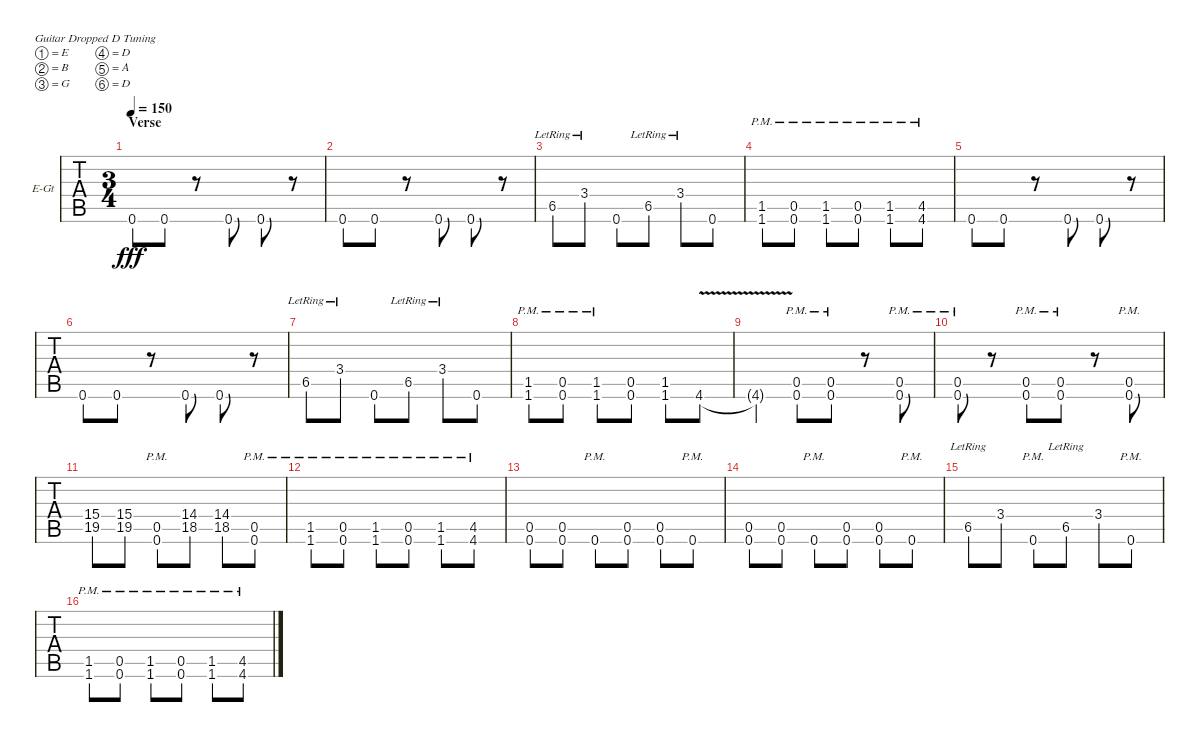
\defaultSystemsLayout 4
\bracketExtendMode groupsimilarinstruments
\firstSystemTrackNameOrientation horizontal
\otherSystemsTrackNameOrientation horizontal
\track ("Mark Morton" "E-Gt") {instrument distortionguitar}
\staff {tabs}
\tuning (E4 B3 G3 D3 A2 D2)
\ts (3 4)
\section ("" "Verse")
\tempo 150
\clef g2
\ks c
0.6.8{dy fff} 0.6.8 r.8 0.6.8 0.6.8 r.8 |
0.6.8 0.6.8 r.8 0.6.8 0.6.8 r.8 |
6.5{lr}.8 3.4{lr}.8 0.6.8 6.5{lr}.8 3.4{lr}.8 0.6.8 |
(1.6{pm} 1.5{pm}).8 (0.6{pm} 0.5{pm}).8 (1.6{pm} 1.5{pm}).8 (0.6{pm} 0.5{pm}).8 (1.6{pm} 1.5{pm}).8 (4.6{pm} 4.5{pm}).8 |
0.6.8 0.6.8 r.8 0.6.8 0.6.8 r.8 |
0.6.8 0.6.8 r.8 0.6.8 0.6.8 r.8 |
6.5{lr}.8 3.4{lr}.8 0.6.8 6.5{lr}.8 3.4{lr}.8 0.6.8 |
(1.6{pm} 1.5{pm}).8 (0.6{pm} 0.5{pm}).8 (1.6{pm} 1.5{pm}).8 (0.6 0.5).8 (1.6 1.5).8 4.6{v}.8 |
4.6{v t}.4 (0.6{pm} 0.5{pm}).8 (0.6{pm} 0.5{pm}).8 r.8 (0.6{pm} 0.5{pm}).8 |
(0.6{pm} 0.5{pm}).8 r.8 (0.6{pm} 0.5{pm}).8 (0.6{pm} 0.5{pm}).8 r.8 (0.6{pm} 0.5{pm}).8 |
(19.5 15.4).8 (15.4 19.5).8 (0.6{pm} 0.5{pm}).8 (18.5 14.4).8 (14.4 18.5).8 (0.6{pm} 0.5{pm}).8 |
(1.6{pm} 1.5{pm}).8 (0.6{pm} 0.5{pm}).8 (1.6{pm} 1.5{pm}).8 (0.6{pm} 0.5{pm}).8 (1.6{pm} 1.5{pm}).8 (4.6{pm} 4.5{pm}).8 |
(0.6 0.5).8 (0.6 0.5).8 0.6{pm}.8 (0.6 0.5).8 (0.6 0.5).8 0.6{pm}.8 |
(0.6 0.5).8 (0.6 0.5).8 0.6{pm}.8 (0.6 0.5).8 (0.6 0.5).8 0.6{pm}.8 |
6.5{lr}.8 3.4.8 0.6{pm}.8 6.5{lr}.8 3.4.8 0.6{pm}.8 |
(1.6{pm} 1.5{pm}).8 (0.6{pm} 0.5{pm}).8 (1.6{pm} 1.5{pm}).8 (0.6{pm} 0.5{pm}).8 (1.6{pm} 1.5{pm}).8 (4.6{pm} 4.5{pm}).8
